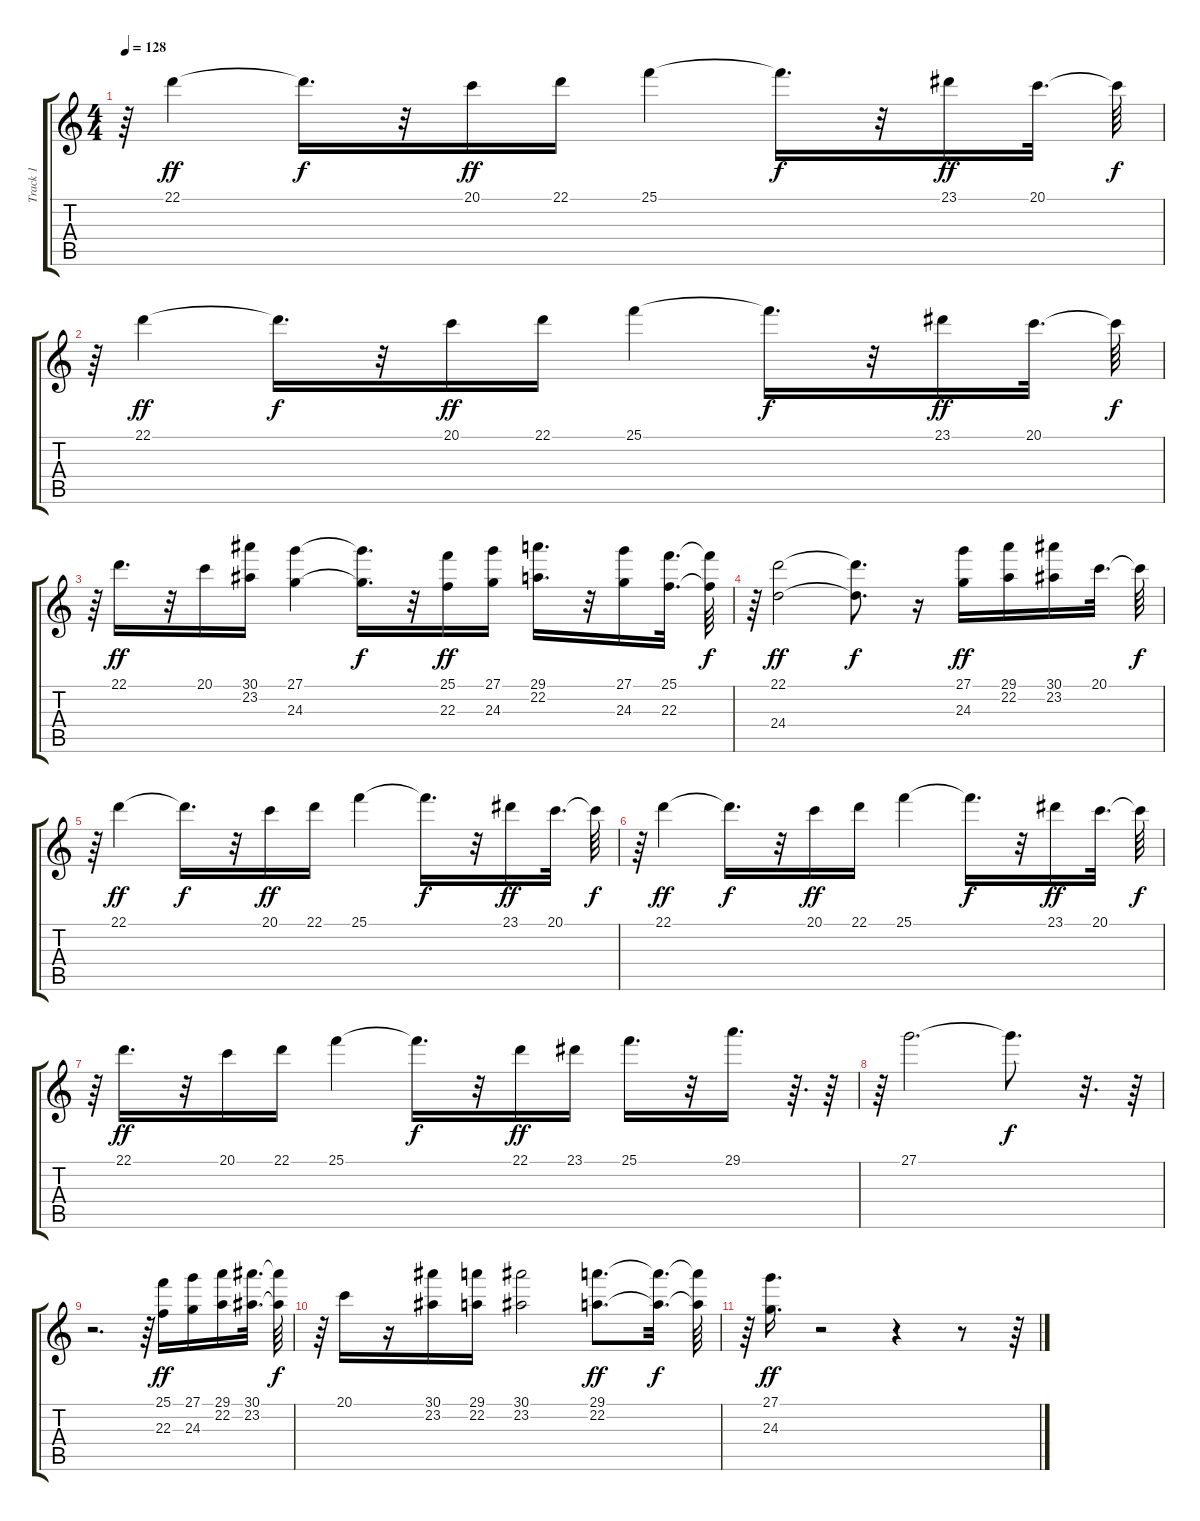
\track ("Track 1" "Track 1") {instrument flute}
\staff {score tabs}
\tuning (E4 B3 G3 D3 A2 E2) {hide}
\ts (4 4)
\tempo 128
\clef g2
\ks c
r.64{dy f} 22.1.4{dy ff} 22.1{t}.16{d dy f} r.32 20.1.16{dy ff} 22.1.16 25.1.4 25.1{t}.16{d dy f} r.32 23.1.16{dy ff} 20.1.32{d} 20.1{t}.64{dy f} |
r.64 22.1.4{dy ff} 22.1{t}.16{d dy f} r.32 20.1.16{dy ff} 22.1.16 25.1.4 25.1{t}.16{d dy f} r.32 23.1.16{dy ff} 20.1.32{d} 20.1{t}.64{dy f} |
r.64 22.1.16{d dy ff} r.32 20.1.16 (30.1 23.2).16 (27.1 24.3).4 (27.1{t} 24.3{t}).16{d dy f} r.32 (25.1 22.3).16{dy ff} (27.1 24.3).16 (29.1 22.2).16{d} r.32 (27.1 24.3).16 (25.1 22.3).32{d} (25.1{t} 22.3{t}).64{dy f} |
r.64 (22.1 24.4).2{dy ff} (22.1{t} 24.4{t}).8{d dy f} r.16 (27.1 24.3).16{dy ff} (29.1 22.2).16 (30.1 23.2).16 20.1.32{d} 20.1{t}.64{dy f} |
r.64 22.1.4{dy ff} 22.1{t}.16{d dy f} r.32 20.1.16{dy ff} 22.1.16 25.1.4 25.1{t}.16{d dy f} r.32 23.1.16{dy ff} 20.1.32{d} 20.1{t}.64{dy f} |
r.64 22.1.4{dy ff} 22.1{t}.16{d dy f} r.32 20.1.16{dy ff} 22.1.16 25.1.4 25.1{t}.16{d dy f} r.32 23.1.16{dy ff} 20.1.32{d} 20.1{t}.64{dy f} |
r.64 22.1.16{d dy ff} r.32 20.1.16 22.1.16 25.1.4 25.1{t}.16{d dy f} r.32 22.1.16{dy ff} 23.1.16 25.1.16{d} r.32 29.1.16{d} r.64{d} r.64 |
r.64 27.1.2{d} 27.1{t}.8{d dy f} r.32{d} r.64 |
r.2{d} r.64 (25.1 22.3).16{dy ff} (27.1 24.3).16 (29.1 22.2).16 (30.1 23.2).32{d} (30.1{t} 23.2{t}).64{dy f} |
r.64 20.1.16 r.16 (30.1 23.2).16 (29.1 22.2).16 (30.1 23.2).2 (29.1 22.2).8{d dy ff} (29.1{t} 22.2{t}).32{d dy f} (29.1{t} 22.2{t}).64 |
r.64 (27.1 24.3).16{d dy ff} r.2 r.4 r.8 r.64
